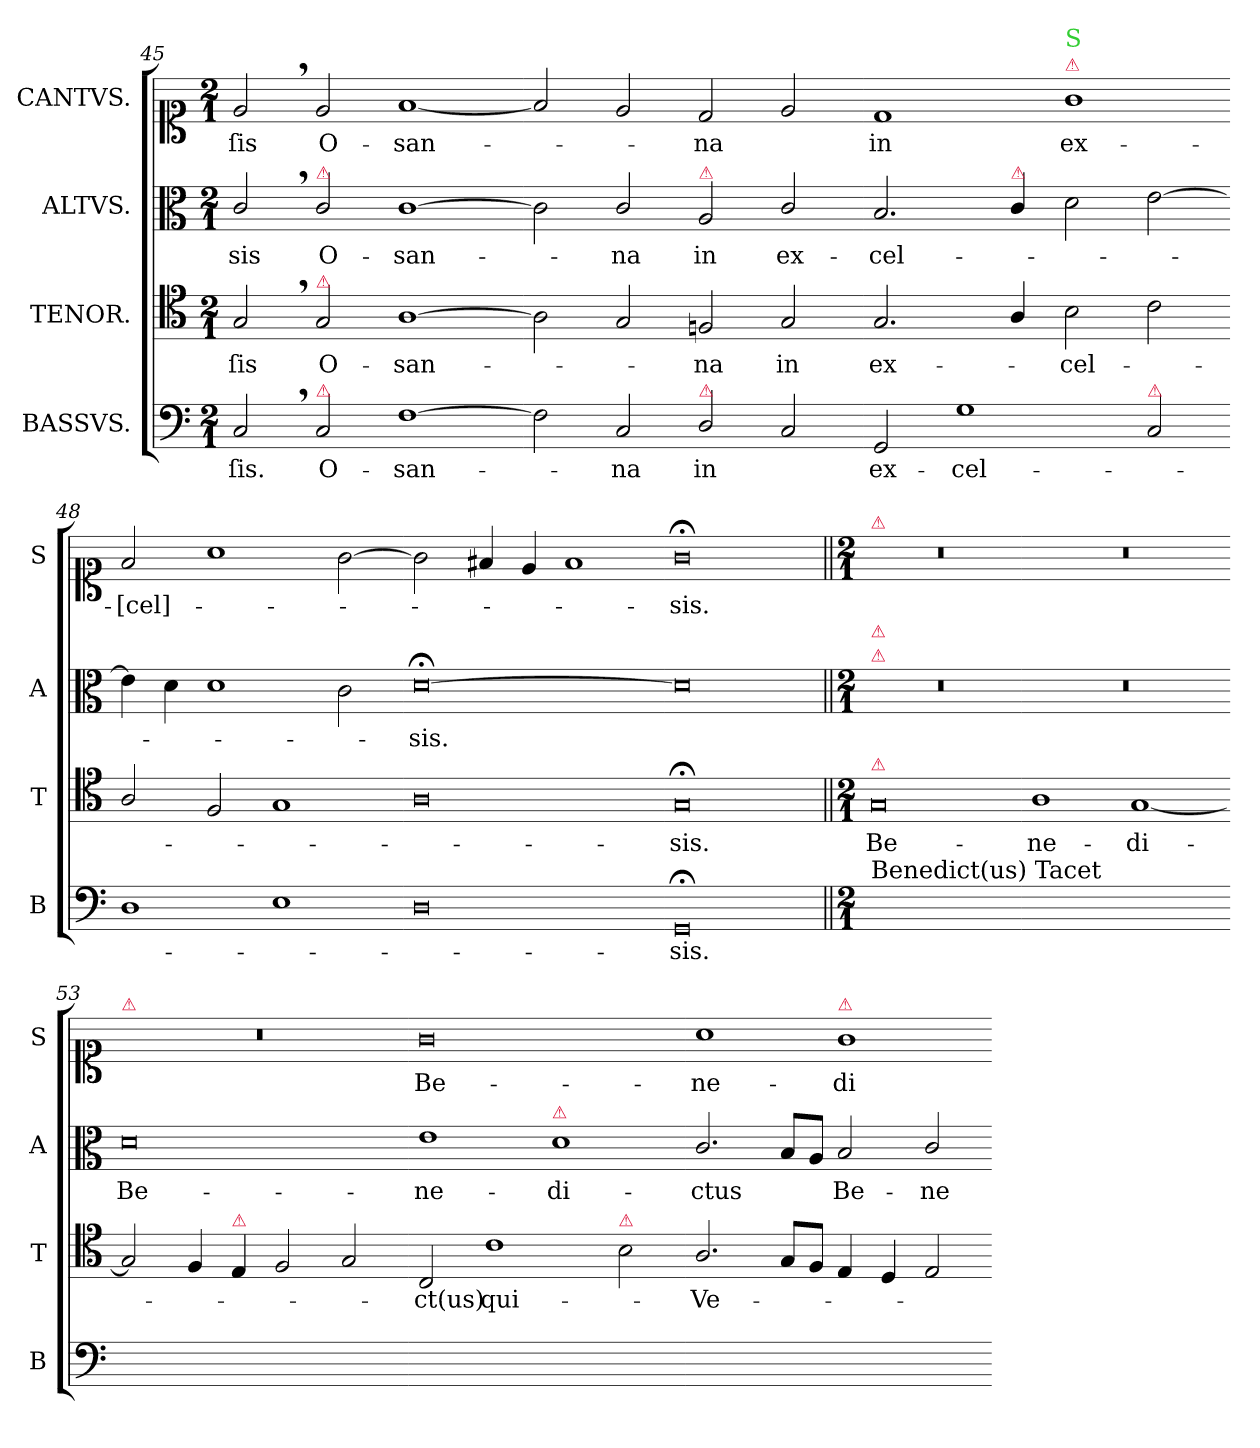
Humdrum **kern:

**kern	**text	**kern	**text	**kern	**text	**kern	**text
*part4	*part4	*part3	*part3	*part2	*part2	*part1	*part1
*staff4	*staff4	*staff3	*staff3	*staff2	*staff2	*staff1	*staff1
*I"BASSVS.	*	*I"TENOR.	*	*I"ALTVS.	*	*I"CANTVS.	*
*I'B	*	*I'T	*	*I'A	*	*I'S	*
*clefF4	*	*clefC4	*	*clefC3	*	*clefC1	*
*k[]	*	*k[]	*	*k[]	*	*k[]	*
*M2/1	*	*M2/1	*	*M2/1	*	*M2/1	*
=45	=45	=45	=45	=45	=45	=45	=45
2C,/	-ſis.	2G,/	-ſis	2c,/	-sis	2e,</	-ſis
!	!	!	!	!LO:TX:a:color=crimson:t=⚠	!	!	!
!	!	!LO:TX:a:color=crimson:t=⚠	!	!	!	!	!
!LO:TX:a:color=crimson:t=⚠	!	!	!	!	!	!	!
2C/	O-	2G/	O-	2c/	O-	2e/	O-
[1F	-san-	[1A	-san-	[1c	-san-	[1f	-san-
=46-	=46-	=46-	=46-	=46-	=46-	=46-	=46-
2F]	.	2A]	.	2c]	.	2f]	.
2C/	-na	2G/	.	2c/	-na	2e/	.
!	!	!	!	!LO:TX:a:color=crimson:t=⚠	!	!	!
!LO:TX:a:color=crimson:t=⚠	!	!	!	!	!	!	!
2D/	in	2Fn/	-na	2A/	in	2d/	-na
2C/	.	2G/	in	2c/	ex-	2e/	.
=47-	=47-	=47-	=47-	=47-	=47-	=47-	=47-
2GG/	ex-	2.G/	ex-	2.B/	-cel-	1d	in
1G	-cel-	.	.	.	.	.	.
!	!	!	!	!LO:TX:a:color=crimson:t=⚠	!	!	!
.	.	4A/	.	4c/	.	.	.
!	!	!	!	!	!	!LO:TX:a:color=crimson:t=⚠	!
!	!	!	!	!	!	!LO:TX:a:color=limegreen:t=S	!
.	.	2B\	-cel-	2d\	.	1g	ex-
!LO:TX:a:color=crimson:t=⚠	!	!	!	!	!	!	!
2C/	.	2c\	.	[2e\	.	.	.
=48-	=48-	=48-	=48-	=48-	=48-	=48-	=48-
1D	.	2A/	.	4e\]	.	2f/	-[cel]-
.	.	.	.	4d\	.	.	.
.	.	2F/	.	1d	.	1a	.
1E	.	1G	.	.	.	.	.
.	.	.	.	2c\	.	[2g\	.
=49-	=49-	=49-	=49-	=49-	=49-	=49-	=49-
0D	.	0A	.	[0d;<	-sis.	2g\]	.
.	.	.	.	.	.	4f#X/	.
.	.	.	.	.	.	4e/	.
.	.	.	.	.	.	1f#	.
=50-	=50-	=50-	=50-	=50-	=50-	=50-	=50-
0GG;<	-sis.	0G;<	-sis.	0d]	.	0g;<	-sis.
=51||	=51||	=51||	=51||	=51||	=51||	=51||	=51||
*M2/1	*	*M2/1	*	*M2/1	*	*M2/1	*
!	!	!	!	!	!	!LO:TX:a:color=crimson:t=⚠	!
!	!	!	!	!LO:TX:a:color=crimson:t=⚠	!	!	!
!	!	!	!	!LO:TX:a:color=crimson:t=⚠	!	!	!
!	!	!LO:TX:a:color=crimson:t=⚠	!	!	!	!	!
!LO:TX:a:t=Benedict(us) Tacet	!	!	!	!	!	!	!
0ryy	.	0G	Be-	0r	.	0r	.
=52-	=52-	=52-	=52-	=52-	=52-	=52-	=52-
0ryy	.	1A	-ne-	0r	.	0r	.
.	.	[1G	-di-	.	.	.	.
=53-	=53-	=53-	=53-	=53-	=53-	=53-	=53-
!	!	!	!	!	!	!LO:TX:a:color=crimson:t=⚠	!
0ryy	.	2G]	.	0d	Be-	0r	.
.	.	4F/	.	.	.	.	.
!	!	!LO:TX:a:color=crimson:t=⚠	!	!	!	!	!
.	.	4E/	.	.	.	.	.
.	.	2F/	.	.	.	.	.
.	.	2G/	.	.	.	.	.
=54-	=54-	=54-	=54-	=54-	=54-	=54-	=54-
0ryy	.	2C/	-ct(us)	1e	-ne-	0g	-Be-
.	.	1c	qui-	.	.	.	.
!	!	!	!	!LO:TX:a:color=crimson:t=⚠	!	!	!
.	.	.	.	1d	-di-	.	.
!	!	!LO:TX:a:color=crimson:t=⚠	!	!	!	!	!
.	.	2B\	.	.	.	.	.
=55-	=55-	=55-	=55-	=55-	=55-	=55-	=55-
0ryy	.	2.A/	-Ve-	2.c/	-ctus	1a	-ne-
.	.	8G/L	.	8B/L	.	.	.
.	.	8F/J	.	8A/J	.	.	.
!	!	!	!	!	!	!LO:TX:a:color=crimson:t=⚠	!
.	.	4E/	.	2B/	Be-	1g	-di-
.	.	4D/	.	.	.	.	.
.	.	2E/	.	2c/	-ne-	.	.
=-	=-	=-	=-	=-	=-	=-	=-
*-	*-	*-	*-	*-	*-	*-	*-
